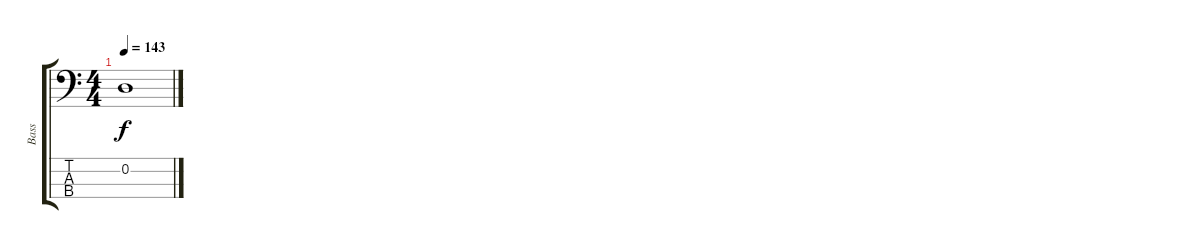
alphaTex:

\track ("Bass" "Bass") {instrument electricbasspick}
\staff {score tabs}
\tuning (G2 D2 A1 E1) {hide}
\ts (4 4)
\tempo 143
\clef f4
\ks c
0.2{t}.1{dy f}
